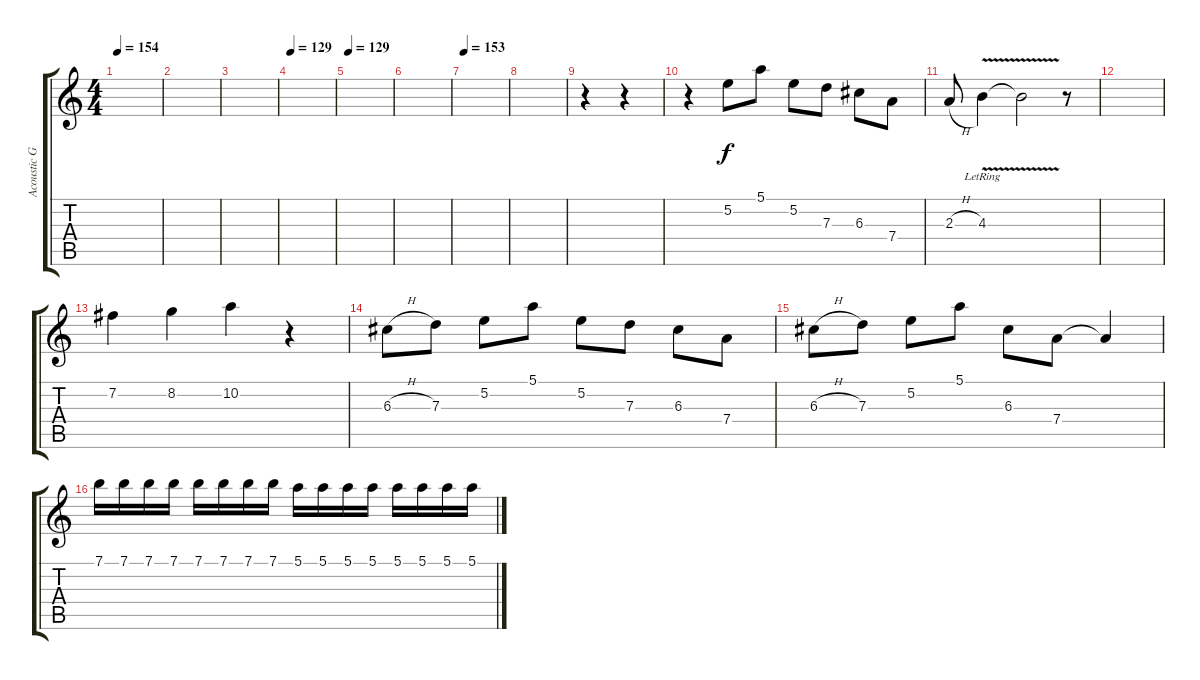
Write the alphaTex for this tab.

\track ("Acoustic Guitar 2" "Acoustic G") {instrument acousticguitarsteel}
\staff {score tabs}
\tuning (E4 B3 G3 D3 A2 E2) {hide}
\ts (4 4)
\tempo 154
\clef g2
\ks c
|
|
|
\tempo 129
|
\tempo 129
|
|
\tempo 153
|
|
r.4{volume 0} r.4{volume 5} |
r.4 5.2.8 5.1.8 5.2.8 7.3.8 6.3.8 7.4.8 |
2.3{h}.8 4.3{v lr}.4 4.3{t}.2 r.8{volume 10} |
|
7.2.4 8.2.4 10.2.4 r.4 |
6.3{h}.8 7.3.8 5.2.8 5.1.8 5.2.8 7.3.8 6.3.8 7.4.8 |
6.3{h}.8 7.3.8 5.2.8 5.1.8 6.3.8 7.4.8 7.4{t}.4 |
7.1.16{volume 10} 7.1.16 7.1.16 7.1.16 7.1.16 7.1.16 7.1.16 7.1.16 5.1.16 5.1.16 5.1.16 5.1.16 5.1.16 5.1.16 5.1.16 5.1.16
